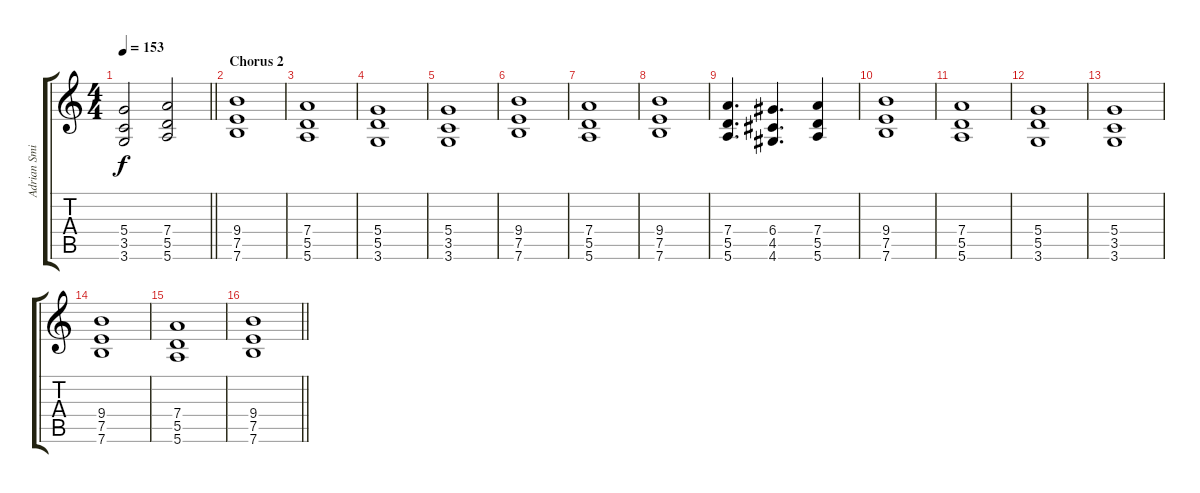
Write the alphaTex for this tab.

\track ("Adrian Smith" "Adrian Smi") {instrument overdrivenguitar}
\staff {score tabs}
\tuning (E4 B3 G3 D3 A2 E2) {hide}
\ts (4 4)
\tempo 153
\clef g2
\barLineRight lightlight
\ks c
(5.4 3.5 3.6).2{dy f} (7.4 5.5 5.6).2 |
\section ("" "Chorus 2")
(9.4 7.5 7.6).1{instrument overdrivenguitar} |
(7.4 5.5 5.6).1 |
(5.4 5.5 3.6).1 |
(5.4 3.5 3.6).1 |
(9.4 7.5 7.6).1 |
(7.4 5.5 5.6).1 |
(9.4 7.5 7.6).1 |
(7.4 5.5 5.6).4{d} (6.4 4.5 4.6).4{d} (7.4 5.5 5.6).4 |
(9.4 7.5 7.6).1 |
(7.4 5.5 5.6).1 |
(5.4 5.5 3.6).1 |
(5.4 3.5 3.6).1 |
(9.4 7.5 7.6).1 |
(7.4 5.5 5.6).1 |
\barLineRight lightlight
(9.4 7.5 7.6).1
